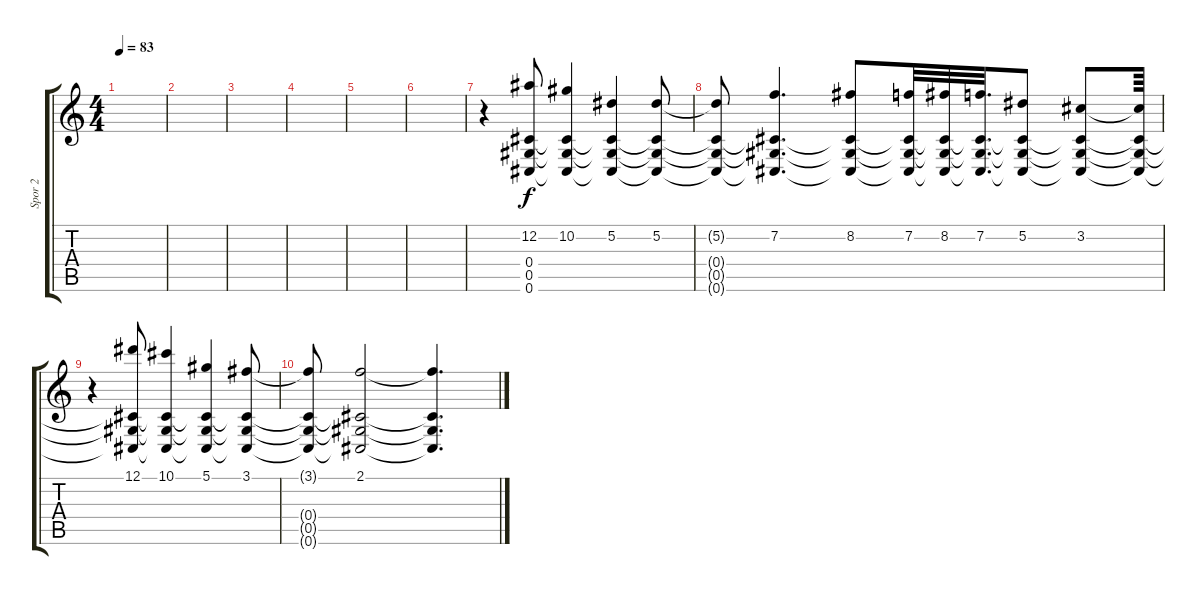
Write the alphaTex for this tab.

\track ("Spor 2" "Spor 2") {instrument electricguitarclean}
\staff {score tabs}
\tuning (Eb4 Bb3 Gb3 Db3 Ab2 Db2) {hide}
\ts (4 4)
\tempo 83
\clef g2
\ks c
|
|
|
|
|
|
r.4 (12.2 0.4 0.5 0.6).8 (10.2 0.4{t} 0.5{t} 0.6{t}).4 (5.2 0.4{t} 0.5{t} 0.6{t}).4 (5.2 0.4{t} 0.5{t} 0.6{t}).8 |
(5.2{t} 0.4{t} 0.5{t} 0.6{t}).8 (7.2 0.4{t} 0.5{t} 0.6{t}).4{d} (8.2 0.4{t} 0.5{t} 0.6{t}).8 (7.2 0.4{t} 0.5{t} 0.6{t}).32 (8.2 0.4{t} 0.5{t} 0.6{t}).32 (7.2 0.4{t} 0.5{t} 0.6{t}).32{d} (5.2 0.4{t} 0.5{t} 0.6{t}).8 (3.2 0.4{t} 0.5{t} 0.6{t}).8 (3.2{t} 0.4{t} 0.5{t} 0.6{t}).64 |
r.4 (12.1 0.4{t} 0.5{t} 0.6{t}).8 (10.1 0.4{t} 0.5{t} 0.6{t}).4 (5.1 0.4{t} 0.5{t} 0.6{t}).4 (3.1 0.4{t} 0.5{t} 0.6{t}).8 |
(3.1{t} 0.4{t} 0.5{t} 0.6{t}).8 (2.1 0.4{t} 0.5{t} 0.6{t}).2 (2.1{t} 0.4{t} 0.5{t} 0.6{t}).4{d}
